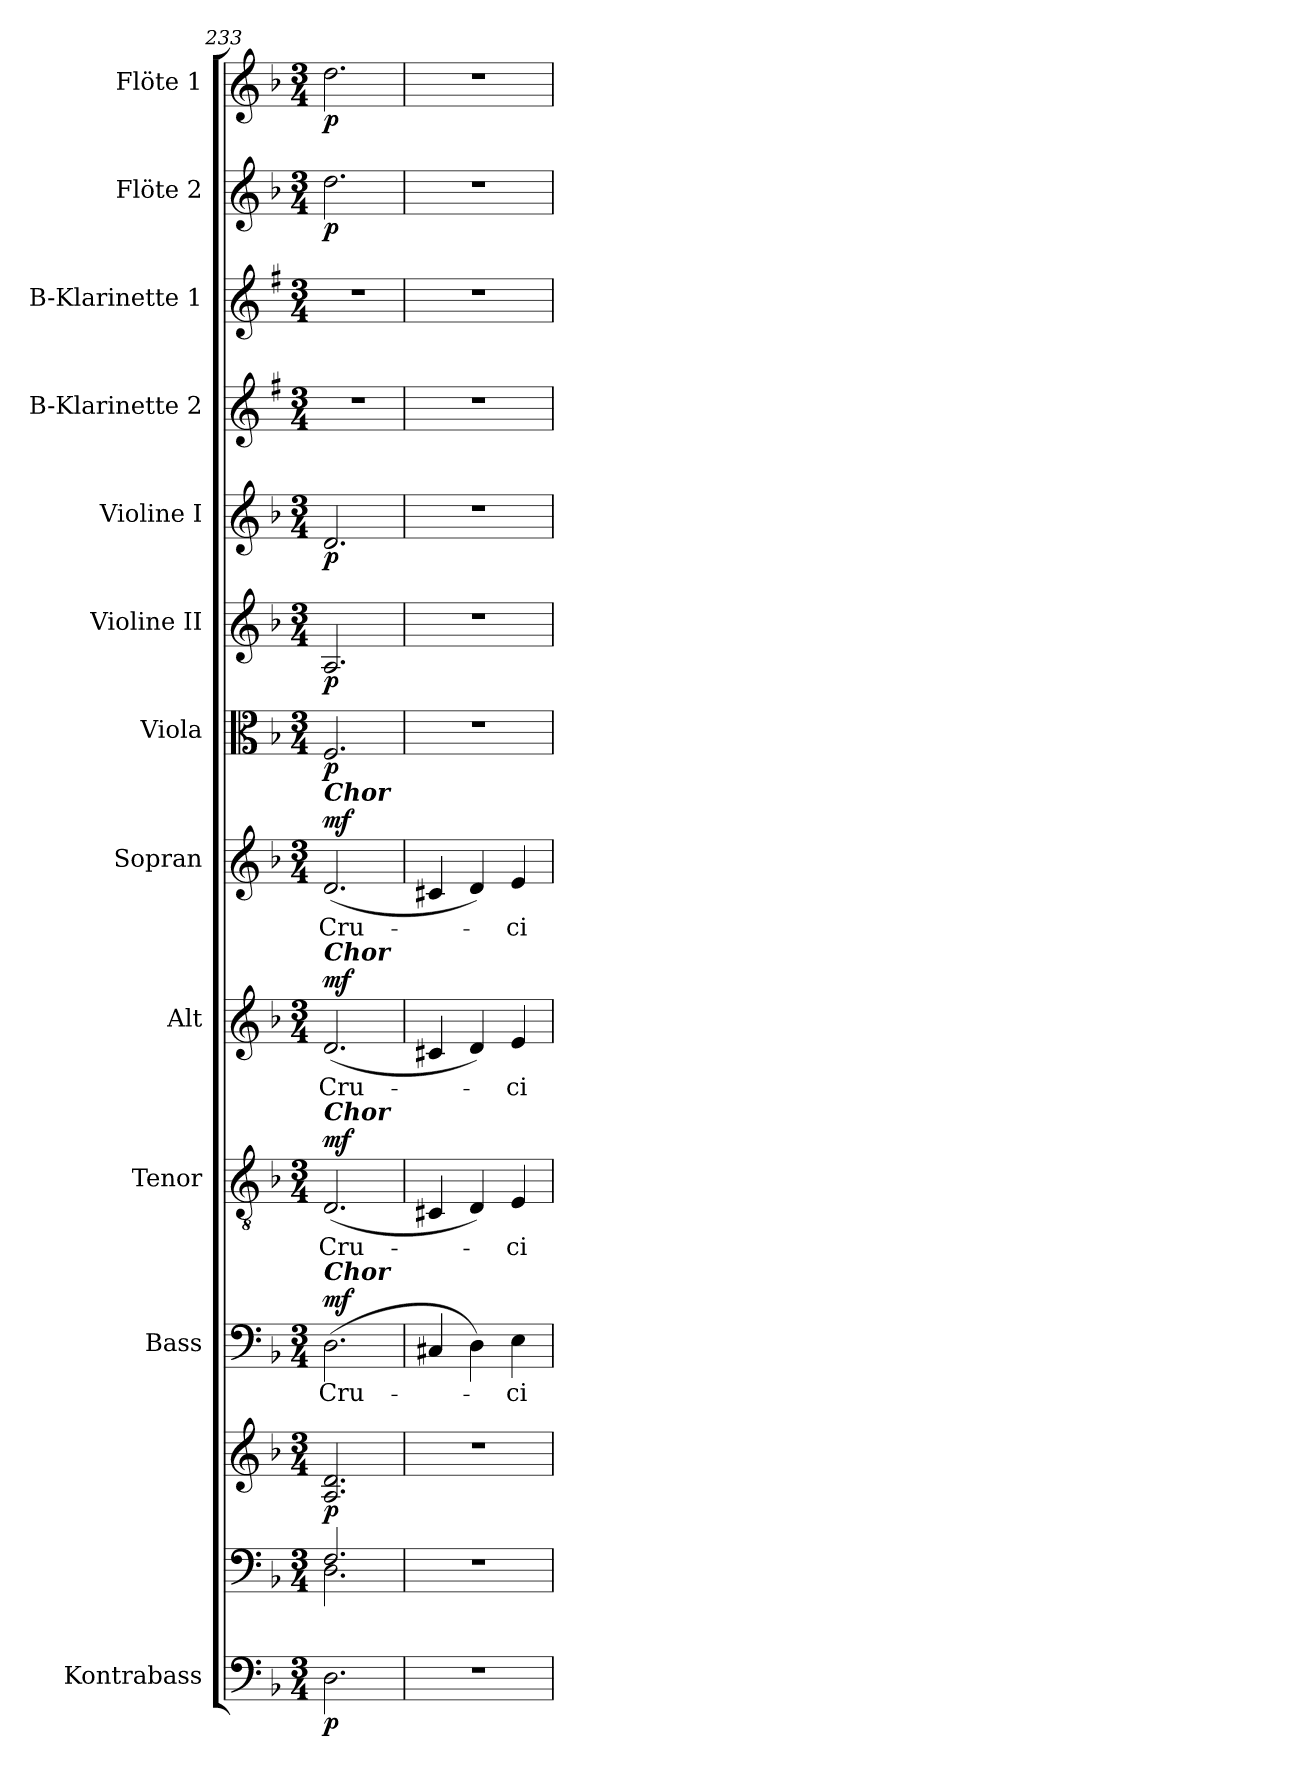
**kern	**dynam	**kern	**kern	**dynam	**kern	**text	**dynam	**kern	**text	**dynam	**kern	**text	**dynam	**kern	**text	**dynam	**kern	**dynam	**kern	**dynam	**kern	**dynam	**kern	**kern	**kern	**dynam	**kern	**dynam
*part13	*part13	*part12	*part12	*part12	*part11	*part11	*part11	*part10	*part10	*part10	*part9	*part9	*part9	*part8	*part8	*part8	*part7	*part7	*part6	*part6	*part5	*part5	*part4	*part3	*part2	*part2	*part1	*part1
*staff14	*staff14	*staff13	*staff12	*staff12/13	*staff11	*staff11	*staff11	*staff10	*staff10	*staff10	*staff9	*staff9	*staff9	*staff8	*staff8	*staff8	*staff7	*staff7	*staff6	*staff6	*staff5	*staff5	*staff4	*staff3	*staff2	*staff2	*staff1	*staff1
*I"Kontrabass	*	*	*	*	*I"Bass	*	*	*I"Tenor	*	*	*I"Alt	*	*	*I"Sopran	*	*	*I"Viola	*	*I"Violine II	*	*I"Violine I	*	*I"B-Klarinette 2	*I"B-Klarinette 1	*I"Flöte 2	*	*I"Flöte 1	*
*I'Kb.	*	*	*	*	*I'B.	*	*	*I'T.	*	*	*I'A.	*	*	*I'S.	*	*	*I'Vla.	*	*I'Vl. II	*	*I'Vl. I	*	*I'B Kl. 2	*I'B Kl. 1	*I'Fl. 2	*	*I'Fl. 1	*
*clefF4	*	*clefF4	*clefG2	*	*clefF4	*	*	*clefGv2	*	*	*clefG2	*	*	*clefG2	*	*	*clefC3	*	*clefG2	*	*clefG2	*	*clefG2	*clefG2	*clefG2	*	*clefG2	*
*ITrd7c12	*	*	*	*	*	*	*	*	*	*	*	*	*	*	*	*	*	*	*	*	*	*	*ITrd1c2	*ITrd1c2	*	*	*	*
*k[b-]	*	*k[b-]	*k[b-]	*	*k[b-]	*	*	*k[b-]	*	*	*k[b-]	*	*	*k[b-]	*	*	*k[b-]	*	*k[b-]	*	*k[b-]	*	*k[b-]	*k[b-]	*k[b-]	*	*k[b-]	*
*F:	*	*F:	*F:	*	*F:	*	*	*F:	*	*	*F:	*	*	*F:	*	*	*F:	*	*F:	*	*F:	*	*F:	*F:	*F:	*	*F:	*
*M3/4	*	*M3/4	*M3/4	*	*M3/4	*	*	*M3/4	*	*	*M3/4	*	*	*M3/4	*	*	*M3/4	*	*M3/4	*	*M3/4	*	*M3/4	*M3/4	*M3/4	*	*M3/4	*
=233	=233	=233	=233	=233	=233	=233	=233	=233	=233	=233	=233	=233	=233	=233	=233	=233	=233	=233	=233	=233	=233	=233	=233	=233	=233	=233	=233	=233
*	*	*^	*	*	*	*	*	*	*	*	*	*	*	*	*	*	*	*	*	*	*	*	*	*	*	*	*	*
!	!	!	!	!	!	!	!	!	!	!	!	!	!	!	!LO:TX:a:Bi:t=Chor	!	!	!	!	!	!	!	!	!	!	!	!	!	!
!	!	!	!	!	!	!	!	!	!	!	!	!LO:TX:a:Bi:t=Chor	!	!	!	!	!	!	!	!	!	!	!	!	!	!	!	!	!
!	!	!	!	!	!	!	!	!	!LO:TX:a:Bi:t=Chor	!	!	!	!	!	!	!	!	!	!	!	!	!	!	!	!	!	!	!	!
!	!	!	!	!	!	!LO:TX:a:Bi:t=Chor	!	!	!	!	!	!	!	!	!	!	!	!	!	!	!	!	!	!	!	!	!	!	!
!	!LO:DY:b	!	!	!	!LO:DY:b	!	!LO:LY:b	!LO:DY:a	!	!LO:LY:b	!LO:DY:a	!	!LO:LY:b	!LO:DY:a	!	!LO:LY:b	!LO:DY:a	!	!LO:DY:b	!	!LO:DY:b	!	!LO:DY:b	!	!	!	!LO:DY:b	!	!LO:DY:b
2.DD\	p	2.F/	2.D\	2.A/ 2.d/	p	(>2.D\	Cru-	mf	(<2.D/	Cru-	mf	(<2.d/	Cru-	mf	(<2.d/	Cru-	mf	2.F/	p	2.A/	p	2.d/	p	2.r	2.r	2.dd\	p	2.dd\	p
*	*	*v	*v	*	*	*	*	*	*	*	*	*	*	*	*	*	*	*	*	*	*	*	*	*	*	*	*	*	*
=234	=234	=234	=234	=234	=234	=234	=234	=234	=234	=234	=234	=234	=234	=234	=234	=234	=234	=234	=234	=234	=234	=234	=234	=234	=234	=234	=234	=234
2.r	.	2.r	2.r	.	4C#X/	.	.	4C#X/	.	.	4c#X/	.	.	4c#X/	.	.	2.r	.	2.r	.	2.r	.	2.r	2.r	2.r	.	2.r	.
.	.	.	.	.	4D\)	.	.	4D/)	.	.	4d/)	.	.	4d/)	.	.	.	.	.	.	.	.	.	.	.	.	.	.
!	!	!	!	!	!	!LO:LY:b	!	!	!LO:LY:b	!	!	!LO:LY:b	!	!	!LO:LY:b	!	!	!	!	!	!	!	!	!	!	!	!	!
.	.	.	.	.	4E\	-ci-	.	4E/	-ci-	.	4e/	-ci-	.	4e/	-ci-	.	.	.	.	.	.	.	.	.	.	.	.	.
=	=	=	=	=	=	=	=	=	=	=	=	=	=	=	=	=	=	=	=	=	=	=	=	=	=	=	=	=
*-	*-	*-	*-	*-	*-	*-	*-	*-	*-	*-	*-	*-	*-	*-	*-	*-	*-	*-	*-	*-	*-	*-	*-	*-	*-	*-	*-	*-
